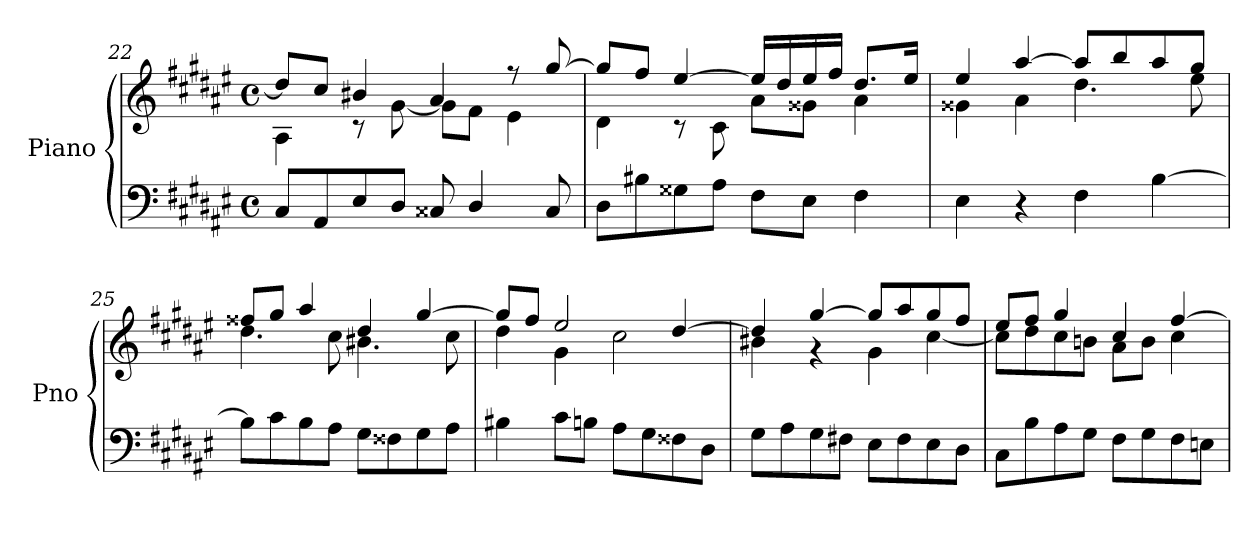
**kern	**kern
*part1	*part1
*staff2	*staff1
*I"Piano	*
*I'Pno	*
!!LO:LB:g=z
*clefF4	*clefG2
*k[f#c#g#d#a#e#]	*k[f#c#g#d#a#e#]
*M4/4	*M4/4
*met(c)	*met(c)
=22	=22
*	*^
8C#/L	8dd#/L]	4A#\
8AA#/	8cc#/J	.
8E#/	4b#X/	8r
8D#/J	.	[8g#\
8C##X/	4a#/	8g#\L]
4D#/	.	8f#\J
.	8r	4e#\
8C##/	[8gg#/	.
=23	=23	=23
8D#\L	8gg#/L]	4d#\
8B#X\	8ff#/J	.
8G##X\	[4ee#/	8r
8A#\J	.	8c#\
8F#\L	16ee#/LL]	8a#\L
.	16dd#/	.
8E#\J	16ee#/	8g##X\J
.	16ff#/JJ	.
4F#\	8.dd#/L	4a#\
.	16ee#/Jk	.
=24	=24	=24
4E#\	4ee#/	4g##X\
4r	[4aa#/	4a#\
4F#\	8aa#/L]	4.dd#\
.	8bb/	.
[4B\	8aa#/	.
.	8gg#/J	8ee#\
=25	=25	=25
8B\L]	8ff##X/L	4.dd#\
8c#\	8gg#/J	.
8B\	4aa#/	.
8A#\J	.	8cc#\
8G#\L	4dd#/	4.b#X\
8F##X\	.	.
8G#\	[4gg#/	.
8A#\J	.	8cc#\
!!LO:LB:g=z	!!
=26	=26	=26
4B#X\	8gg#/L]	4dd#\
.	8ff#/J	.
8c#\L	2ee#/	4g#\
8Bn\J	.	.
8A#\L	.	2cc#\
8G#\	.	.
8F##X\	[4dd#/	.
8D#\J	.	.
=27	=27	=27
8G#\L	4dd#/]	4b#X\
8A#\	.	.
8G#\	[4gg#/	4r
8F#X\J	.	.
8E#\L	8gg#/L]	4g#\
8F#\	8aa#/	.
8E#\	8gg#/	[4cc#\
8D#\J	8ff#/J	.
=28	=28	=28
8C#\L	8ee#/L	8cc#\L]
8B\	8ff#/J	8dd#\
8A#\	4gg#/	8cc#\
8G#\J	.	8bn\J
8F#\L	4cc#/	8a#\L
8G#\	.	8b\J
8F#\	[4ff#/	4cc#\
8En\J	.	.
*	*v	*v
=	=
*-	*-
